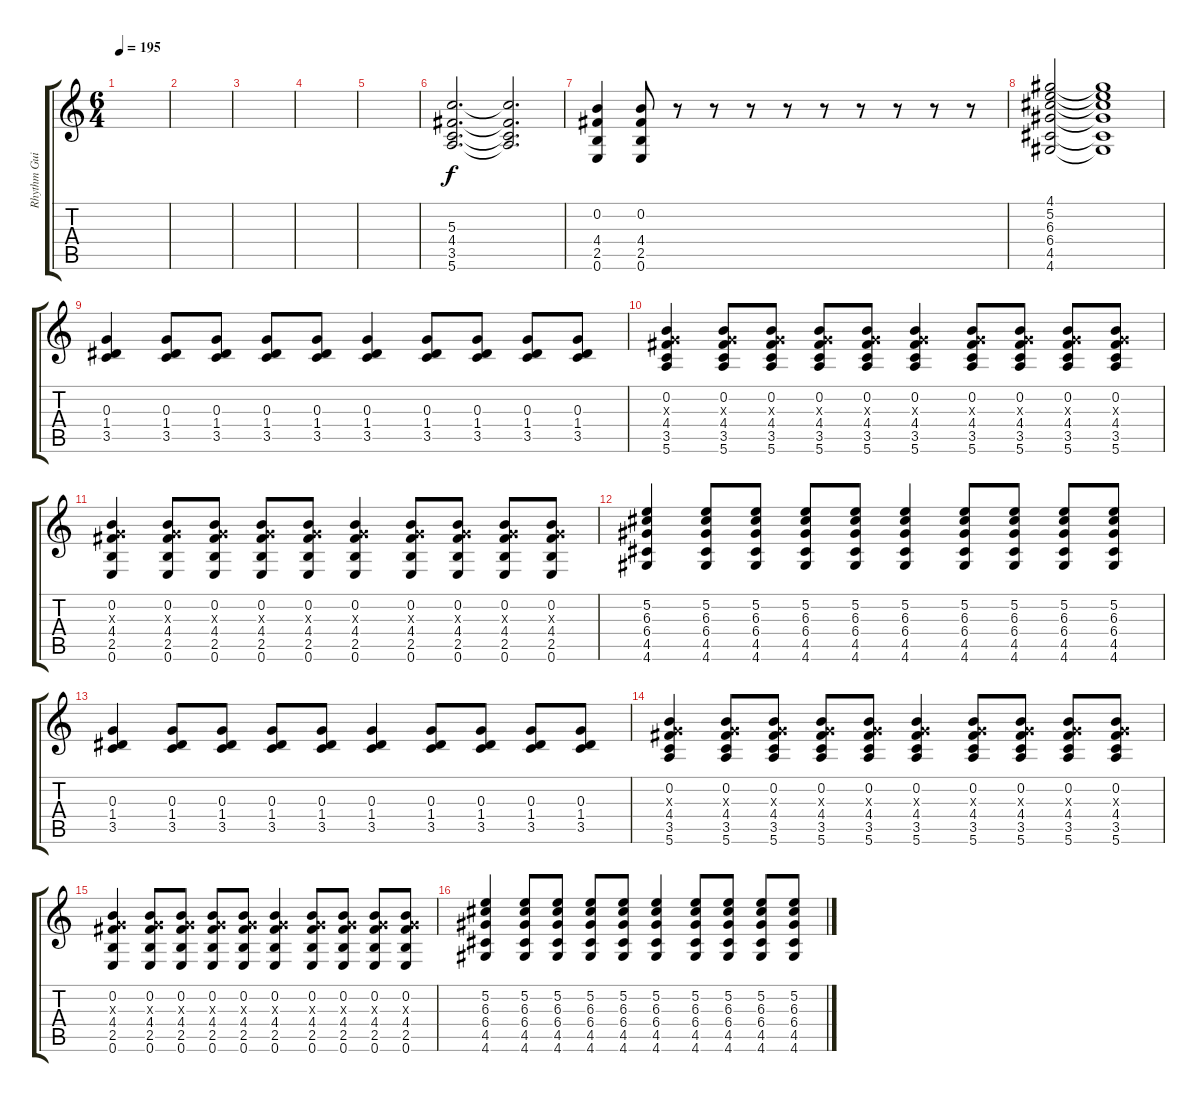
\track ("Rhythm Guitar" "Rhythm Gui") {instrument distortionguitar}
\staff {score tabs}
\tuning (E4 B3 G3 D3 A2 E2) {hide}
\ts (6 4)
\tempo 195
\clef g2
\ks c
|
|
|
|
|
(5.3 4.4 3.5 5.6).2{d} (5.3{t} 4.4{t} 3.5{t} 5.6{t}).2{d} |
(0.2 4.4 2.5 0.6).4 (0.2 4.4 2.5 0.6).8 r.8 r.8 r.8 r.8 r.8 r.8 r.8 r.8 r.8 |
(4.1 5.2 6.3 6.4 4.5 4.6).2 (4.1{t} 5.2{t} 6.3{t} 6.4{t} 4.5{t} 4.6{t}).1 |
(0.3 1.4 3.5).4 (0.3 1.4 3.5).8 (0.3 1.4 3.5).8 (0.3 1.4 3.5).8 (0.3 1.4 3.5).8 (0.3 1.4 3.5).4 (0.3 1.4 3.5).8 (0.3 1.4 3.5).8 (0.3 1.4 3.5).8 (0.3 1.4 3.5).8 |
(0.2 0.3{x} 4.4 3.5 5.6).4 (0.2 0.3{x} 4.4 3.5 5.6).8 (0.2 0.3{x} 4.4 3.5 5.6).8 (0.2 0.3{x} 4.4 3.5 5.6).8 (0.2 0.3{x} 4.4 3.5 5.6).8 (0.2 0.3{x} 4.4 3.5 5.6).4 (0.2 0.3{x} 4.4 3.5 5.6).8 (0.2 0.3{x} 4.4 3.5 5.6).8 (0.2 0.3{x} 4.4 3.5 5.6).8 (0.2 0.3{x} 4.4 3.5 5.6).8 |
(0.2 0.3{x} 4.4 2.5 0.6).4 (0.2 0.3{x} 4.4 2.5 0.6).8 (0.2 0.3{x} 4.4 2.5 0.6).8 (0.2 0.3{x} 4.4 2.5 0.6).8 (0.2 0.3{x} 4.4 2.5 0.6).8 (0.2 0.3{x} 4.4 2.5 0.6).4 (0.2 0.3{x} 4.4 2.5 0.6).8 (0.2 0.3{x} 4.4 2.5 0.6).8 (0.2 0.3{x} 4.4 2.5 0.6).8 (0.2 0.3{x} 4.4 2.5 0.6).8 |
(5.2 6.3 6.4 4.5 4.6).4 (5.2 6.3 6.4 4.5 4.6).8 (5.2 6.3 6.4 4.5 4.6).8 (5.2 6.3 6.4 4.5 4.6).8 (5.2 6.3 6.4 4.5 4.6).8 (5.2 6.3 6.4 4.5 4.6).4 (5.2 6.3 6.4 4.5 4.6).8 (5.2 6.3 6.4 4.5 4.6).8 (5.2 6.3 6.4 4.5 4.6).8 (5.2 6.3 6.4 4.5 4.6).8 |
(0.3 1.4 3.5).4 (0.3 1.4 3.5).8 (0.3 1.4 3.5).8 (0.3 1.4 3.5).8 (0.3 1.4 3.5).8 (0.3 1.4 3.5).4 (0.3 1.4 3.5).8 (0.3 1.4 3.5).8 (0.3 1.4 3.5).8 (0.3 1.4 3.5).8 |
(0.2 0.3{x} 4.4 3.5 5.6).4 (0.2 0.3{x} 4.4 3.5 5.6).8 (0.2 0.3{x} 4.4 3.5 5.6).8 (0.2 0.3{x} 4.4 3.5 5.6).8 (0.2 0.3{x} 4.4 3.5 5.6).8 (0.2 0.3{x} 4.4 3.5 5.6).4 (0.2 0.3{x} 4.4 3.5 5.6).8 (0.2 0.3{x} 4.4 3.5 5.6).8 (0.2 0.3{x} 4.4 3.5 5.6).8 (0.2 0.3{x} 4.4 3.5 5.6).8 |
(0.2 0.3{x} 4.4 2.5 0.6).4 (0.2 0.3{x} 4.4 2.5 0.6).8 (0.2 0.3{x} 4.4 2.5 0.6).8 (0.2 0.3{x} 4.4 2.5 0.6).8 (0.2 0.3{x} 4.4 2.5 0.6).8 (0.2 0.3{x} 4.4 2.5 0.6).4 (0.2 0.3{x} 4.4 2.5 0.6).8 (0.2 0.3{x} 4.4 2.5 0.6).8 (0.2 0.3{x} 4.4 2.5 0.6).8 (0.2 0.3{x} 4.4 2.5 0.6).8 |
(5.2 6.3 6.4 4.5 4.6).4 (5.2 6.3 6.4 4.5 4.6).8 (5.2 6.3 6.4 4.5 4.6).8 (5.2 6.3 6.4 4.5 4.6).8 (5.2 6.3 6.4 4.5 4.6).8 (5.2 6.3 6.4 4.5 4.6).4 (5.2 6.3 6.4 4.5 4.6).8 (5.2 6.3 6.4 4.5 4.6).8 (5.2 6.3 6.4 4.5 4.6).8 (5.2 6.3 6.4 4.5 4.6).8
